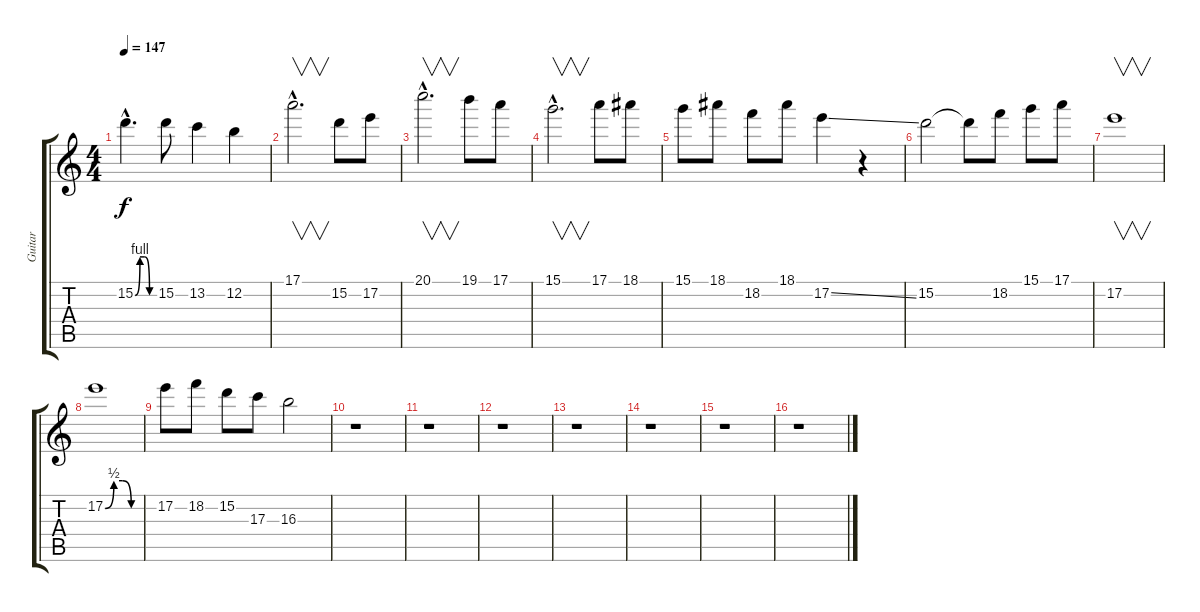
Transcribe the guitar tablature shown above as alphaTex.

\track ("Guitar" "Guitar") {instrument distortionguitar}
\staff {score tabs}
\tuning (E4 B3 G3 D3 A2 E2) {hide}
\ts (4 4)
\tempo 147
\clef g2
\ks c
15.2{be (custom 0 0 15 4 30 4 45 0 60 0) hac}.4{d dy f} 15.2.8 13.2.4 12.2.4 |
17.1{hac}.2{v d} 15.2.8 17.2.8 |
20.1{hac}.2{v d} 19.1.8 17.1.8 |
15.1{hac}.2{v d} 17.1.8 18.1.8 |
15.1.8 18.1.8 18.2.8 18.1.8 17.2{ss}.4 r.4 |
15.2.2 15.2{t}.8 18.2.8 15.1.8 17.1.8 |
17.2.1{v} |
17.2{be (custom 0 0 15 2 30 2 45 0 60 0)}.1 |
17.2.8 18.2.8 15.2.8 17.3.8 16.3.2 |
r.1 |
r.1 |
r.1 |
r.1 |
r.1 |
r.1 |
r.1
